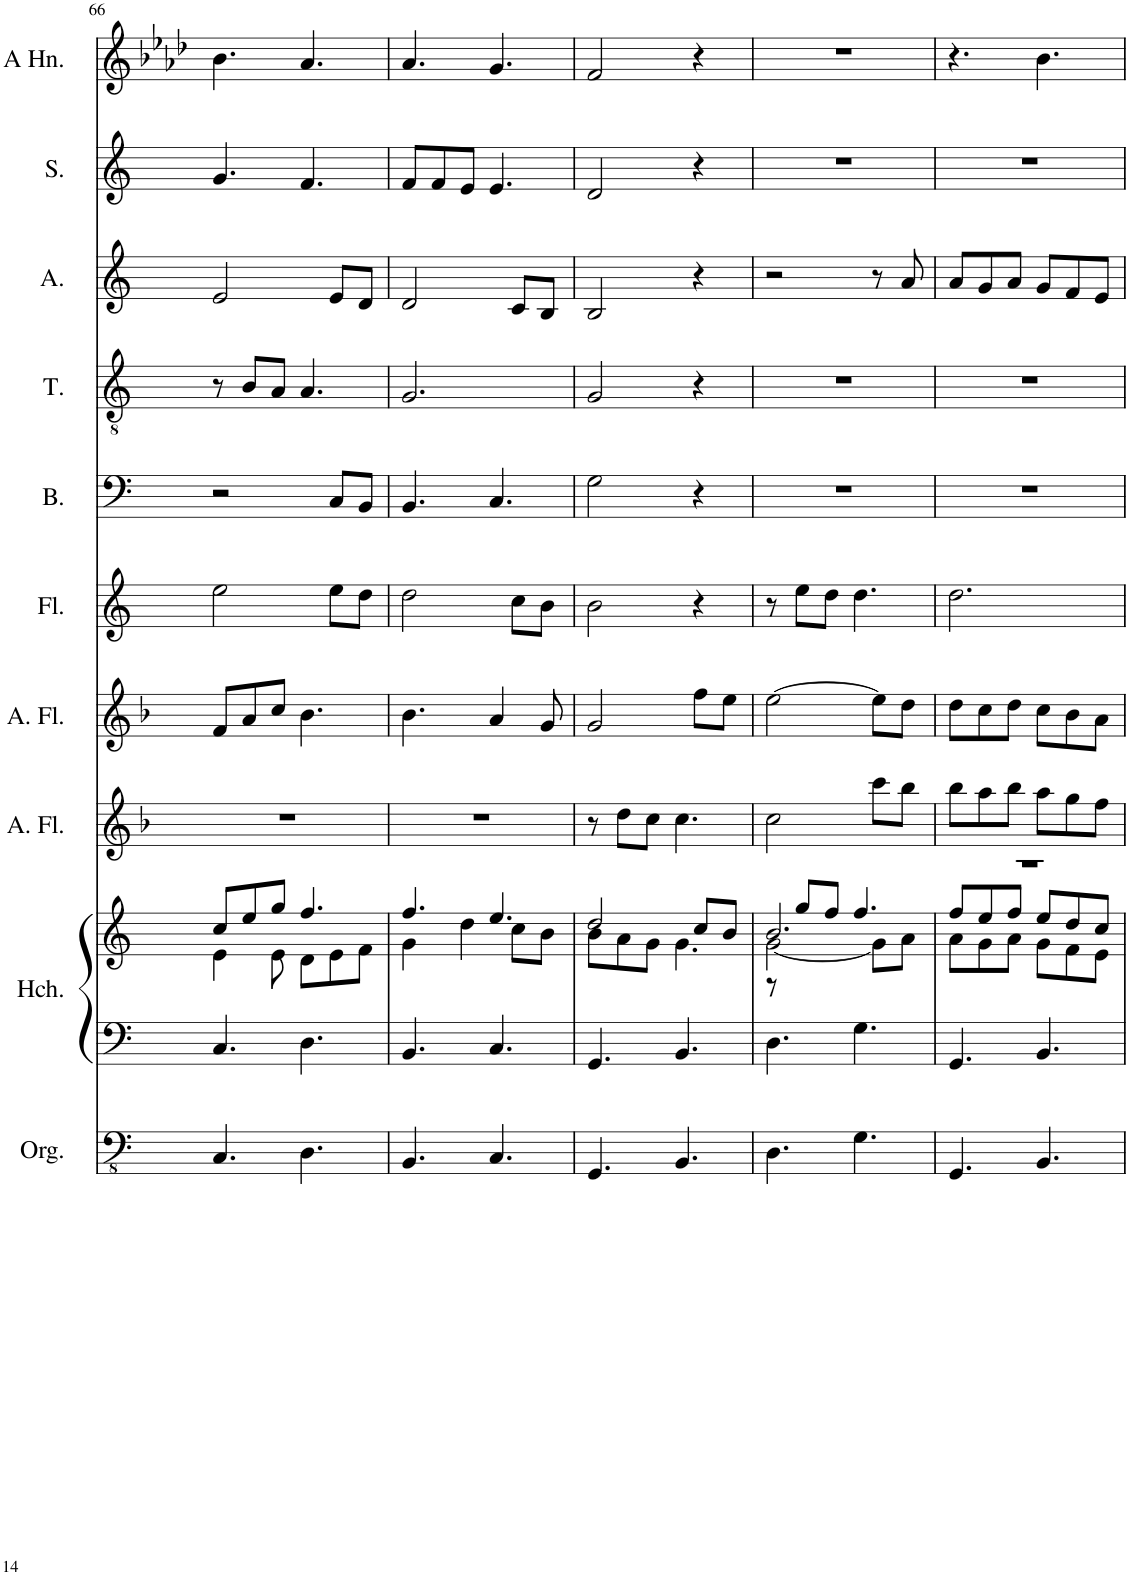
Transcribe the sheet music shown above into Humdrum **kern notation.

**kern	**kern	**kern	**kern	**kern	**kern	**kern	**kern	**kern	**kern	**kern
*part10	*part9	*part9	*part8	*part7	*part6	*part5	*part4	*part3	*part2	*part1
*staff11	*staff10	*staff9	*staff8	*staff7	*staff6	*staff5	*staff4	*staff3	*staff2	*staff1
*I"Organ	*I"Harpsichord	*	*I"Alto Flute	*I"Alto Flute	*I"Flute	*I"Bass	*I"Tenor	*I"Alto	*I"Soprano	*I"A Horn
*I'Org.	*I'Hch.	*	*I'A. Fl.	*I'A. Fl.	*I'Fl.	*I'B.	*I'T.	*I'A.	*I'S.	*I'A Hn.
!!LO:PB:g=z
*clefFv4	*clefF4	*clefG2	*clefG2	*clefG2	*clefG2	*clefF4	*clefGv2	*clefG2	*clefG2	*clefG2
*Trd-7c-12	*	*	*Trd3c5	*Trd3c5	*	*	*	*	*	*Trd2c3
*k[]	*k[]	*k[]	*k[b-]	*k[b-]	*k[]	*k[]	*k[]	*k[]	*k[]	*k[b-e-a-d-]
*M6/8	*M6/8	*M6/8	*M6/8	*M6/8	*M6/8	*M6/8	*M6/8	*M6/8	*M6/8	*M6/8
=66	=66	=66	=66	=66	=66	=66	=66	=66	=66	=66
*	*	*^	*	*	*	*	*	*	*	*
4.CC/	4.C/	8cc/L	4e\	2.r	8f/L	2ee\	2r	8r	2e/	4.g/	4.b-\
.	.	8ee/	.	.	8a/	.	.	8B/L	.	.	.
.	.	8gg/J	8e\	.	8cc/J	.	.	8A/J	.	.	.
4.DD\	4.D\	4.ff/	8d\L	.	4.b-\	.	.	4.A/	.	4.f/	4.a-/
.	.	.	8e\	.	.	8ee\L	8C/L	.	8e/L	.	.
.	.	.	8f\J	.	.	8dd\J	8BB/J	.	8d/J	.	.
=67	=67	=67	=67	=67	=67	=67	=67	=67	=67	=67	=67
4.BBB/	4.BB/	4.ff/	4g\	2.r	4.b-\	2dd\	4.BB/	2.G/	2d/	8f/L	4.a-/
.	.	.	.	.	.	.	.	.	.	8f/	.
.	.	.	4dd\	.	.	.	.	.	.	8e/J	.
4.CC/	4.C/	4.ee/	.	.	4a/	.	4.C/	.	.	4.e/	4.g/
.	.	.	8cc\L	.	.	8cc\L	.	.	8c/L	.	.
.	.	.	8b\J	.	8g/	8b\J	.	.	8B/J	.	.
=68	=68	=68	=68	=68	=68	=68	=68	=68	=68	=68	=68
4.GGG/	4.GG/	2dd/	8b\L	8r	2g/	2b\	2G\	2G/	2B/	2d/	2f/
.	.	.	8a\	8dd\L	.	.	.	.	.	.	.
.	.	.	8g\J	8cc\J	.	.	.	.	.	.	.
4.BBB/	4.BB/	.	4.g\	4.cc\	.	.	.	.	.	.	.
.	.	8cc/L	.	.	8ff\L	4r	4r	4r	4r	4r	4r
.	.	8b/J	.	.	8ee\J	.	.	.	.	.	.
=69	=69	=69	=69	=69	=69	=69	=69	=69	=69	=69	=69
*	*	*	*^	*	*	*	*	*	*	*	*
4.DD\	4.D\	2.b/	[2g\	8r	2cc\	[2ee\	8r	2.r	2.r	2r	2.r	2.r
.	.	.	.	8gg/L	.	.	8ee\L	.	.	.	.	.
.	.	.	.	8ff/J	.	.	8dd\J	.	.	.	.	.
4.GG\	4.G\	.	.	4.ff/	.	.	4.dd\	.	.	.	.	.
.	.	.	8g\L]	.	8ccc\L	8ee\L]	.	.	.	8r	.	.
.	.	.	8a\J	.	8bb-\J	8dd\J	.	.	.	8a/	.	.
=70	=70	=70	=70	=70	=70	=70	=70	=70	=70	=70	=70	=70
4.GGG/	4.GG/	2.r	8a\L	8ff/L	8bb-\L	8dd\L	2.dd\	2.r	2.r	8a/L	2.r	4.r
.	.	.	8g\	8ee/	8aa\	8cc\	.	.	.	8g/	.	.
.	.	.	8a\J	8ff/J	8bb-\J	8dd\J	.	.	.	8a/J	.	.
4.BBB/	4.BB/	.	8g\L	8ee/L	8aa\L	8cc\L	.	.	.	8g/L	.	4.b-\
.	.	.	8f\	8dd/	8gg\	8b-\	.	.	.	8f/	.	.
.	.	.	8e\J	8cc/J	8ff\J	8a\J	.	.	.	8e/J	.	.
*	*	*v	*v	*v	*	*	*	*	*	*	*	*
=	=	=	=	=	=	=	=	=	=	=
*-	*-	*-	*-	*-	*-	*-	*-	*-	*-	*-
